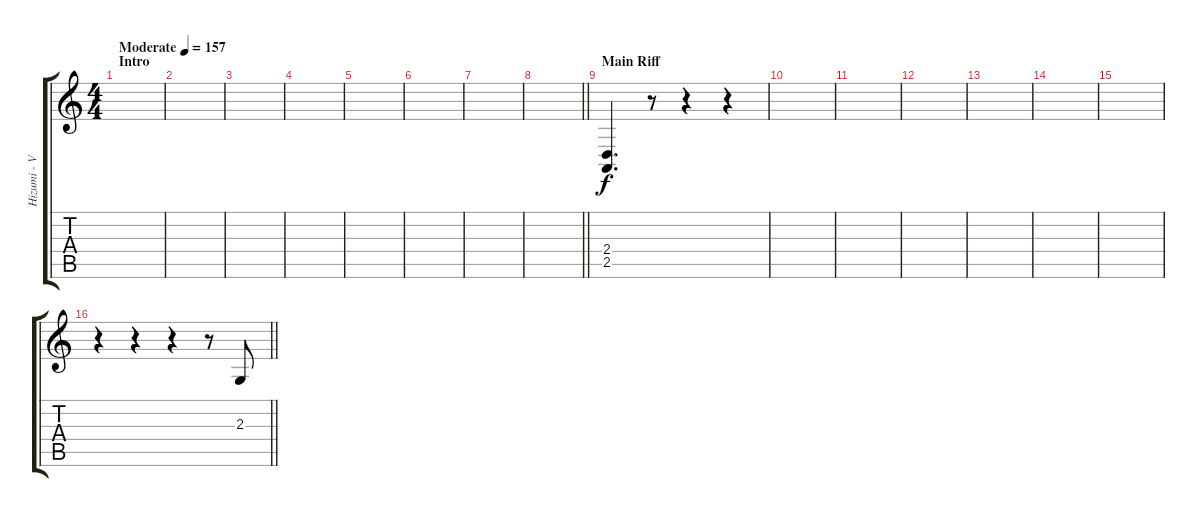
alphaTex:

\track ("Hizumi - Vocals" "Hizumi - V") {instrument lead6voice}
\staff {score tabs}
\tuning (D4 A3 F3 C3 G2 D2) {hide}
\ts (4 4)
\section ("" "Intro")
\tempo (157 "Moderate")
\clef g2
\ks c
|
|
|
|
|
|
|
\barLineRight lightlight
|
\section ("" "Main Riff")
(2.4 2.5).4{d} r.8 r.4 r.4 |
|
|
|
|
|
|
\barLineRight lightlight
r.4 r.4 r.4 r.8 2.3.8
